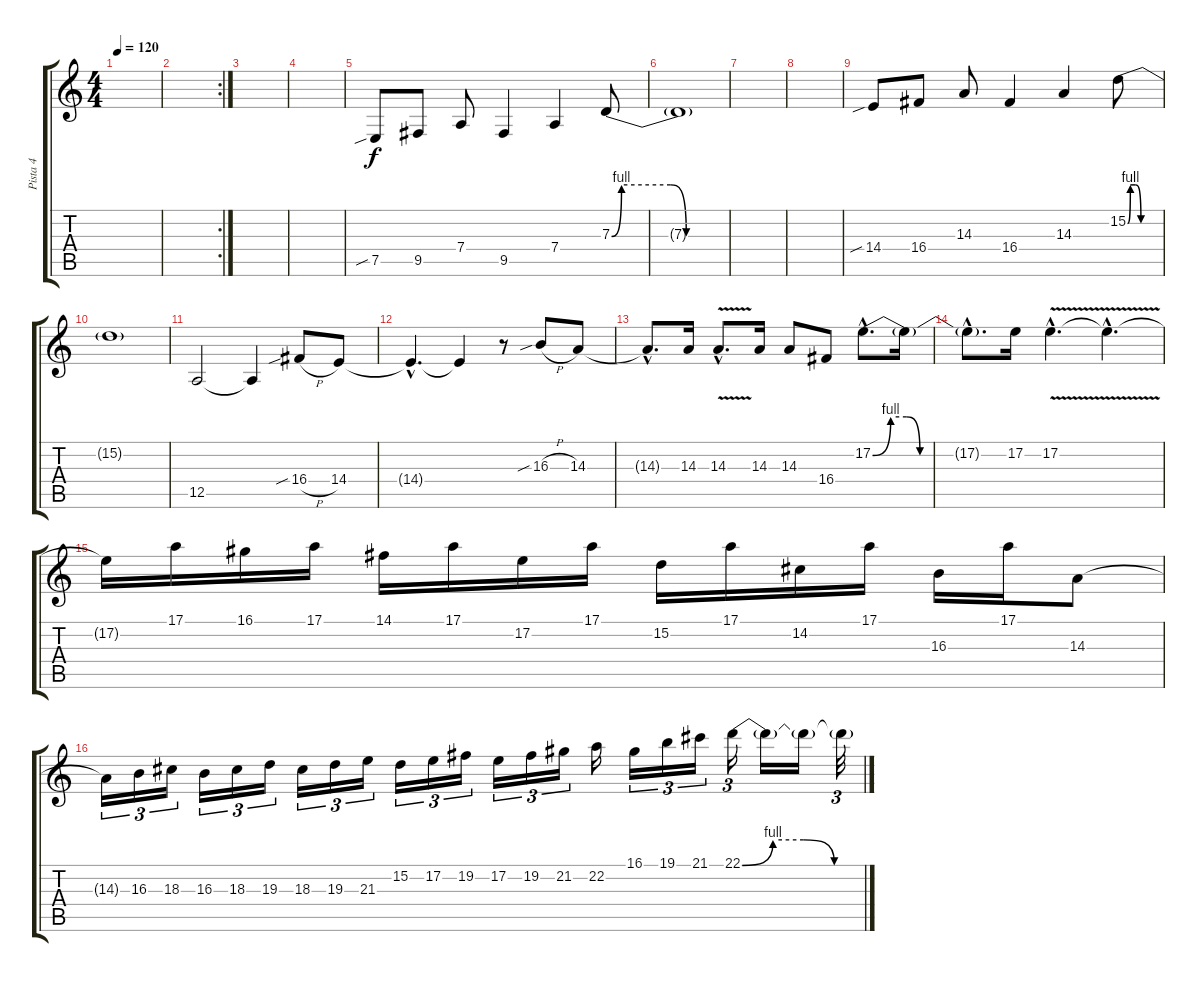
\track ("Pista 4" "Pista 4") {instrument lead2sawtooth}
\staff {score tabs}
\tuning (E4 B3 G3 D3 A2 E2) {hide}
\ts (4 4)
\tempo 120
\clef g2
\ks c
|
\rc 2
|
|
|
7.5{sib}.8{instrument lead2sawtooth} 9.5.8 7.4.8 9.5.4 7.4.4 7.3{be (custom 0 0 5 4 30 4 38 0 45 0 60 0)}.8 |
7.3{t}.1 |
|
|
14.4{sib}.8{instrument lead2sawtooth} 16.4.8 14.3.8 16.4.4 14.3.4 15.2{be (custom 0 0 5 4 15 4 25 0 45 0 60 0)}.8 |
15.2{t}.1 |
12.5.2 12.5{t}.4 16.4{sib h}.8 14.4.8 |
14.4{hac t}.4{d} 14.4{t}.4 r.8 16.3{sib h}.8 14.3.8 |
14.3{hac t}.8{d} 14.3.16 14.3{v hac}.8{d} 14.3.16 14.3.8 16.4.8 17.2{be (custom 0 0 8 4 15 4 21 0 45 0 60 0) hac}.8{d} 17.2{t}.16 |
17.2{hac t}.8{d} 17.2.16 17.2{v hac}.4{d} 17.2{hac t}.4{d} |
17.2{t}.16 17.1.16 16.1.16 17.1.16 14.1.16 17.1.16 17.2.16 17.1.16 15.2.16 17.1.16 14.2.16 17.1.16 16.3.16 17.1.16 14.3.8 |
14.3{t}.16{tu (3 2)} 16.3.16{tu (3 2)} 18.3.16{tu (3 2)} 16.3.16{tu (3 2)} 18.3.16{tu (3 2)} 19.3.16{tu (3 2)} 18.3.16{tu (3 2)} 19.3.16{tu (3 2)} 21.3.16{tu (3 2)} 15.2.16{tu (3 2)} 17.2.16{tu (3 2)} 19.2.16{tu (3 2)} 17.2.16{tu (3 2)} 19.2.16{tu (3 2)} 21.2.16{tu (3 2)} 22.2.16 16.1.16{tu (3 2)} 19.1.16{tu (3 2)} 21.1.16{tu (3 2)} 22.1{be (custom 0 0 15 4 30 4 45 0 60 0)}.16{tu (3 2)} 22.1{t}.16 22.1{t}.16 22.1{t}.32{tu (3 2)}
